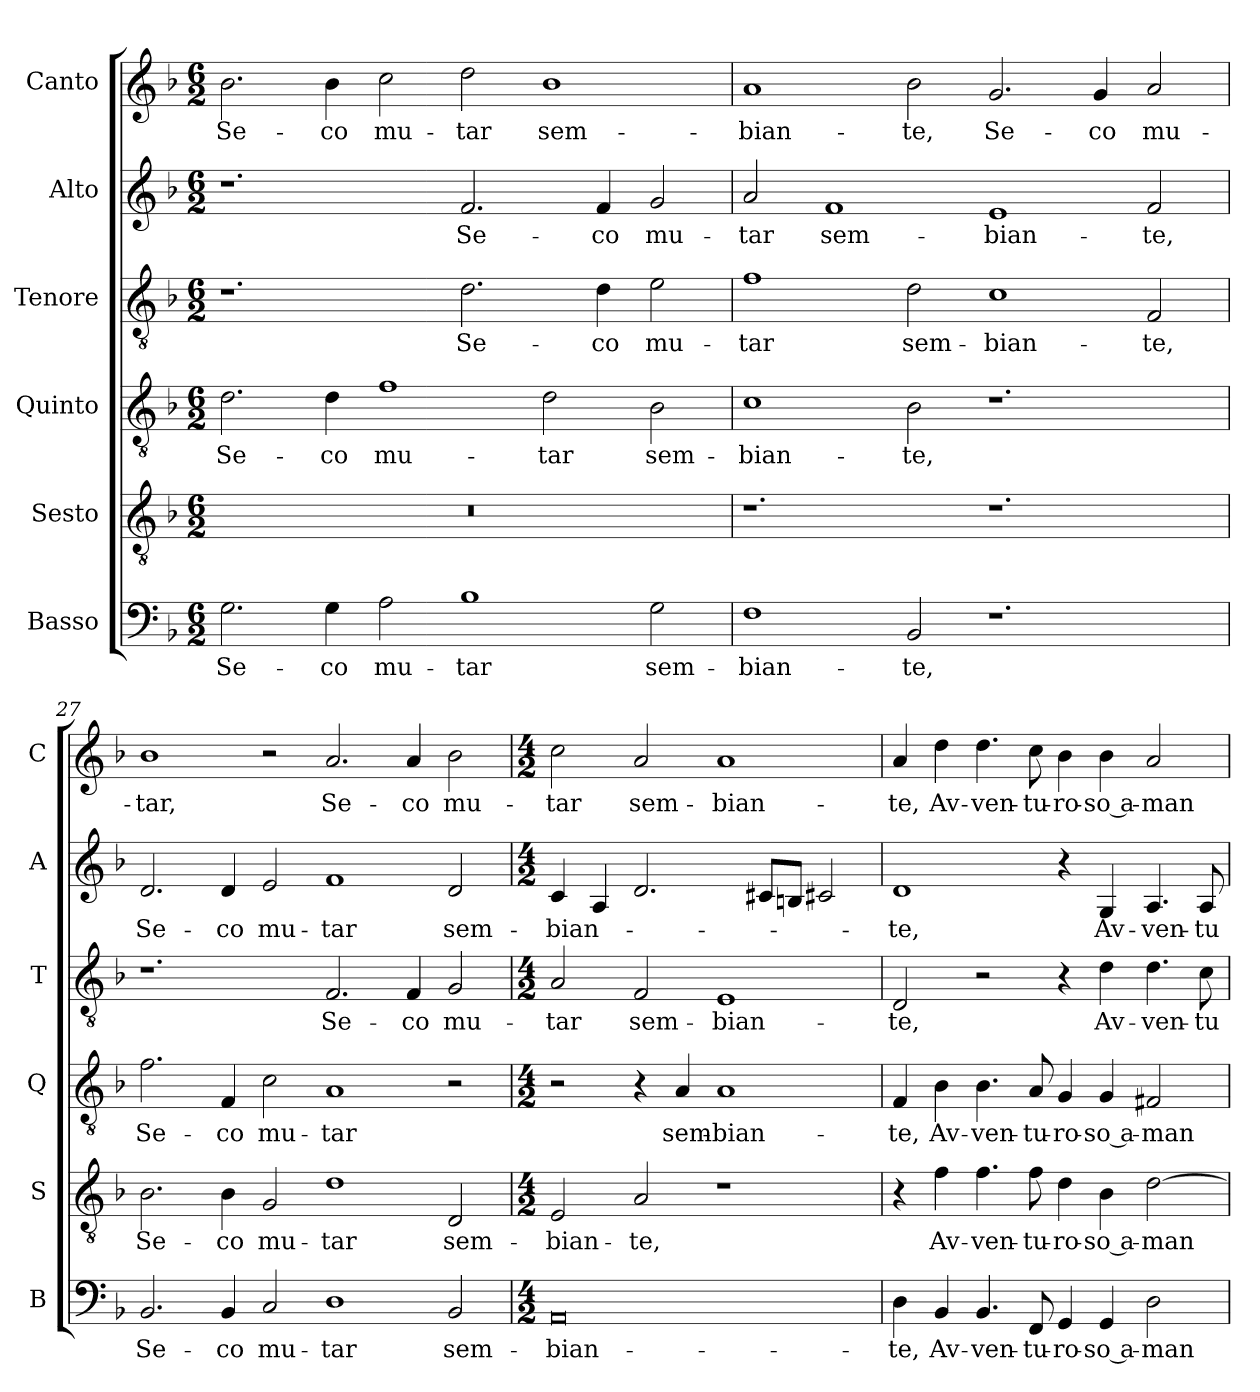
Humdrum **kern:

**kern	**text	**kern	**text	**kern	**text	**kern	**text	**kern	**text	**kern	**text
*part6	*part6	*part5	*part5	*part4	*part4	*part3	*part3	*part2	*part2	*part1	*part1
*staff6	*staff6	*staff5	*staff5	*staff4	*staff4	*staff3	*staff3	*staff2	*staff2	*staff1	*staff1
*I"Basso	*	*I"Sesto	*	*I"Quinto	*	*I"Tenore	*	*I"Alto	*	*I"Canto	*
*I'B	*	*I'S	*	*I'Q	*	*I'T	*	*I'A	*	*I'C	*
*clefF4	*	*clefGv2	*	*clefGv2	*	*clefGv2	*	*clefG2	*	*clefG2	*
*k[b-]	*	*k[b-]	*	*k[b-]	*	*k[b-]	*	*k[b-]	*	*k[b-]	*
*d:	*	*d:	*	*d:	*	*d:	*	*d:	*	*d:	*
*M6/2	*	*M6/2	*	*M6/2	*	*M6/2	*	*M6/2	*	*M6/2	*
=	=	=	=	=	=	=	=	=	=	=	=
2.G	Se-	0.r	.	2.d	Se-	1.r	.	1.r	.	2.b-	Se-
4G	-co	.	.	4d	-co	.	.	.	.	4b-	-co
2A	mu-	.	.	1f	mu-	.	.	.	.	2cc	mu-
1B-	-tar	.	.	.	.	2.d	Se-	2.f	Se-	2dd	-tar
.	.	.	.	2d	-tar	.	.	.	.	1b-	sem-
.	.	.	.	.	.	4d	-co	4f	-co	.	.
2G	sem-	.	.	2B-	sem-	2e	mu-	2g	mu-	.	.
=26	=26	=26	=26	=26	=26	=26	=26	=26	=26	=26	=26
1F	-bian-	1.r	.	1c	-bian-	1f	-tar	2a	-tar	1a	-bian-
.	.	.	.	.	.	.	.	1f	sem-	.	.
2BB-	-te,	.	.	2B-	-te,	2d	sem-	.	.	2b-	-te,
1.r	.	1.r	.	1.r	.	1c	-bian-	1e	-bian-	2.g	Se-
.	.	.	.	.	.	.	.	.	.	4g	-co
.	.	.	.	.	.	2F	-te,	2f	-te,	2a	mu-
=27	=27	=27	=27	=27	=27	=27	=27	=27	=27	=27	=27
2.BB-	Se-	2.B-	Se-	2.f	Se-	1.r	.	2.d	Se-	1b-	-tar,
4BB-	-co	4B-	-co	4F	-co	.	.	4d	-co	.	.
2C	mu-	2G	mu-	2c	mu-	.	.	2e	mu-	2r	.
1D	-tar	1d	-tar	1A	-tar	2.F	Se-	1f	-tar	2.a	Se-
.	.	.	.	.	.	4F	-co	.	.	4a	-co
2BB-	sem-	2D	sem-	2r	.	2G	mu-	2d	sem-	2b-	mu-
=28	=28	=28	=28	=28	=28	=28	=28	=28	=28	=28	=28
*M4/2	*	*M4/2	*	*M4/2	*	*M4/2	*	*M4/2	*	*M4/2	*
0AA	-bian-	2E	-bian-	2r	.	2A	-tar	4c	-bian-	2cc	-tar
.	.	.	.	.	.	.	.	4A	.	.	.
.	.	2A	-te,	4r	.	2F	sem-	2.d	.	2a	sem-
.	.	.	.	4A	sem-	.	.	.	.	.	.
.	.	1r	.	1A	-bian-	1E	-bian-	.	.	1a	-bian-
.	.	.	.	.	.	.	.	8c#XL	.	.	.
.	.	.	.	.	.	.	.	8BnJ	.	.	.
.	.	.	.	.	.	.	.	2c#X	.	.	.
=29	=29	=29	=29	=29	=29	=29	=29	=29	=29	=29	=29
4D	-te,	4r	.	4F	-te,	2D	-te,	1d	-te,	4a	-te,
4BB-	Av-	4f	Av-	4B-	Av-	.	.	.	.	4dd	Av-
4.BB-	-ven-	4.f	-ven-	4.B-	-ven-	2r	.	.	.	4.dd	-ven-
8FF	-tu-	8f	-tu-	8A	-tu-	.	.	.	.	8cc	-tu-
4GG	-ro-	4d	-ro-	4G	-ro-	4r	.	4r	.	4b-	-ro-
4GG	-so a-	4B-	-so a-	4G	-so a-	4d	Av-	4G	Av-	4b-	-so a-
2D	-man-	[2d	-man-	2F#X	-man-	4.d	-ven-	4.A	-ven-	2a	-man-
.	.	.	.	.	.	8c	-tu-	8A	-tu-	.	.
=	=	=	=	=	=	=	=	=	=	=	=
*-	*-	*-	*-	*-	*-	*-	*-	*-	*-	*-	*-
